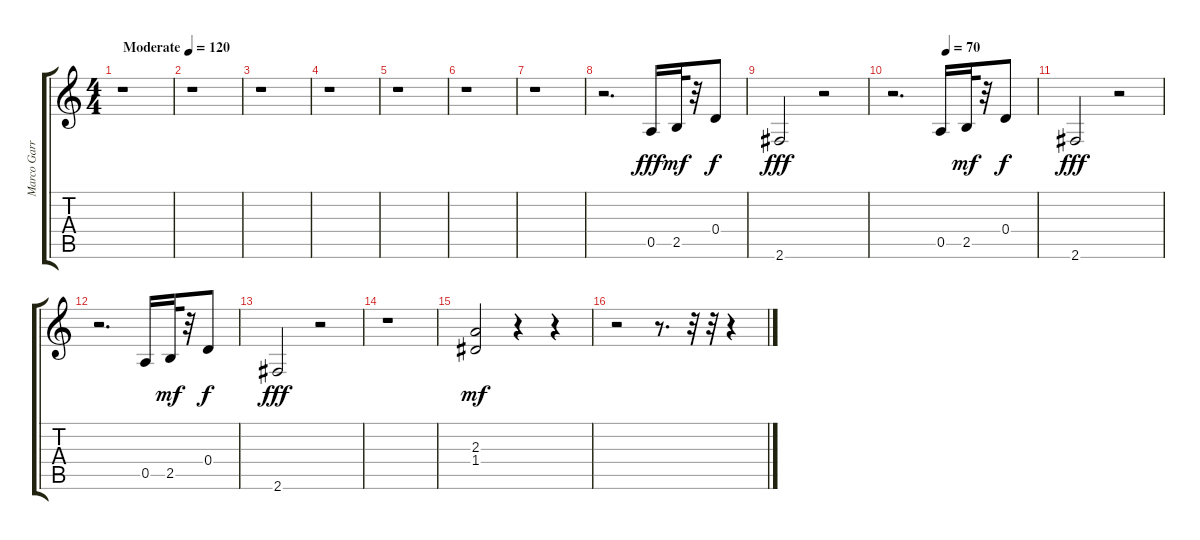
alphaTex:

\track ("Marco Garrincha" "Marco Garr") {instrument electricbassfinger}
\staff {score tabs}
\tuning (E4 B3 G3 D3 A2 E2) {hide}
\ts (4 4)
\tempo (120 "Moderate")
\tempo 70
\tempo (120 "Moderate")
\clef g2
\ks c
r.1{dy fff instrument electricbassfinger} |
r.1 |
r.1 |
r.1 |
r.1 |
r.1 |
r.1 |
r.2{d} 0.5.16 2.5.32{dy mf} r.32 0.4.8{dy f} |
2.6.2{dy fff} r.2 |
\tempo (70 0.375)
r.2{d} 0.5.16 2.5.32{dy mf} r.32 0.4.8{dy f} |
2.6.2{dy fff} r.2 |
r.2{d} 0.5.16 2.5.32{dy mf} r.32 0.4.8{dy f} |
2.6.2{dy fff} r.2 |
r.1 |
(2.3 1.4).2{dy mf} r.4 r.4 |
r.2 r.8{d} r.32 r.32 r.4
